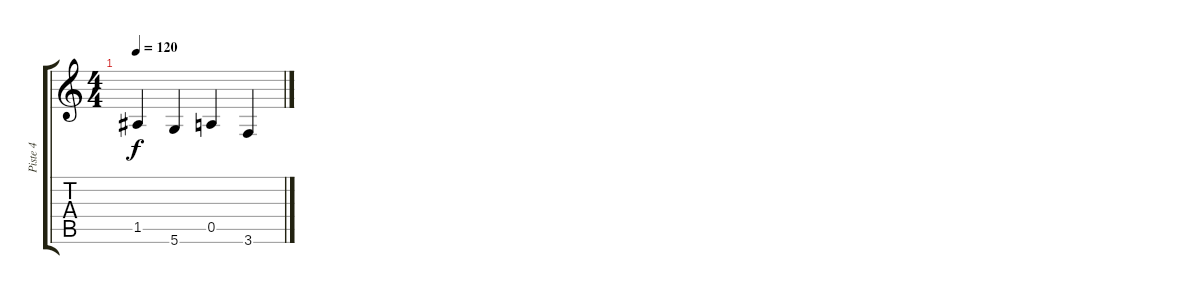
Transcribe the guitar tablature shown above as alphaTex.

\track ("Piste 4" "Piste 4") {instrument distortionguitar}
\staff {score tabs}
\tuning (E4 B3 G3 D3 A2 D2) {hide}
\ts (4 4)
\tempo 120
\clef g2
\ks c
1.5.4{dy f} 5.6.4 0.5.4 3.6.4
